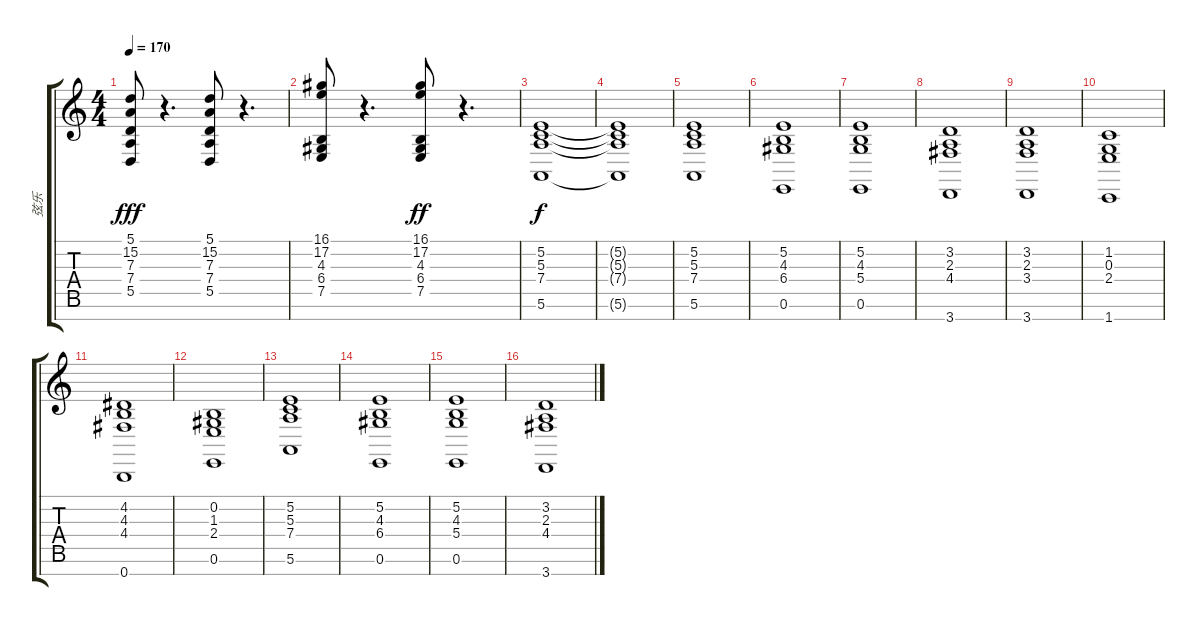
\track ("弦乐" "弦乐") {instrument stringensemble1}
\staff {score tabs}
\tuning (E4 B3 G3 D3 A2 E2 B1) {hide}
\ts (4 4)
\tempo 170
\clef g2
\ks c
(5.1 15.2 7.3 7.4 5.5).8{dy fff} r.4{d} (5.1 15.2 7.3 7.4 5.5).8 r.4{d} |
(16.1 17.2 4.3 6.4 7.5).8 r.4{d} (16.1 17.2 4.3 6.4 7.5).8{dy ff} r.4{d} |
(5.2 5.3 7.4 5.6).1{dy f} |
(5.2{t} 5.3{t} 7.4{t} 5.6{t}).1 |
(5.2 5.3 7.4 5.6).1 |
(5.2 4.3 6.4 0.6).1 |
(5.2 4.3 5.4 0.6).1 |
(3.2 2.3 4.4 3.7).1 |
(3.2 2.3 3.4 3.7).1 |
(1.2 0.3 2.4 1.7).1 |
(4.2 4.3 4.4 0.7).1 |
(0.2 1.3 2.4 0.6).1 |
(5.2 5.3 7.4 5.6).1 |
(5.2 4.3 6.4 0.6).1 |
(5.2 4.3 5.4 0.6).1 |
(3.2 2.3 4.4 3.7).1
